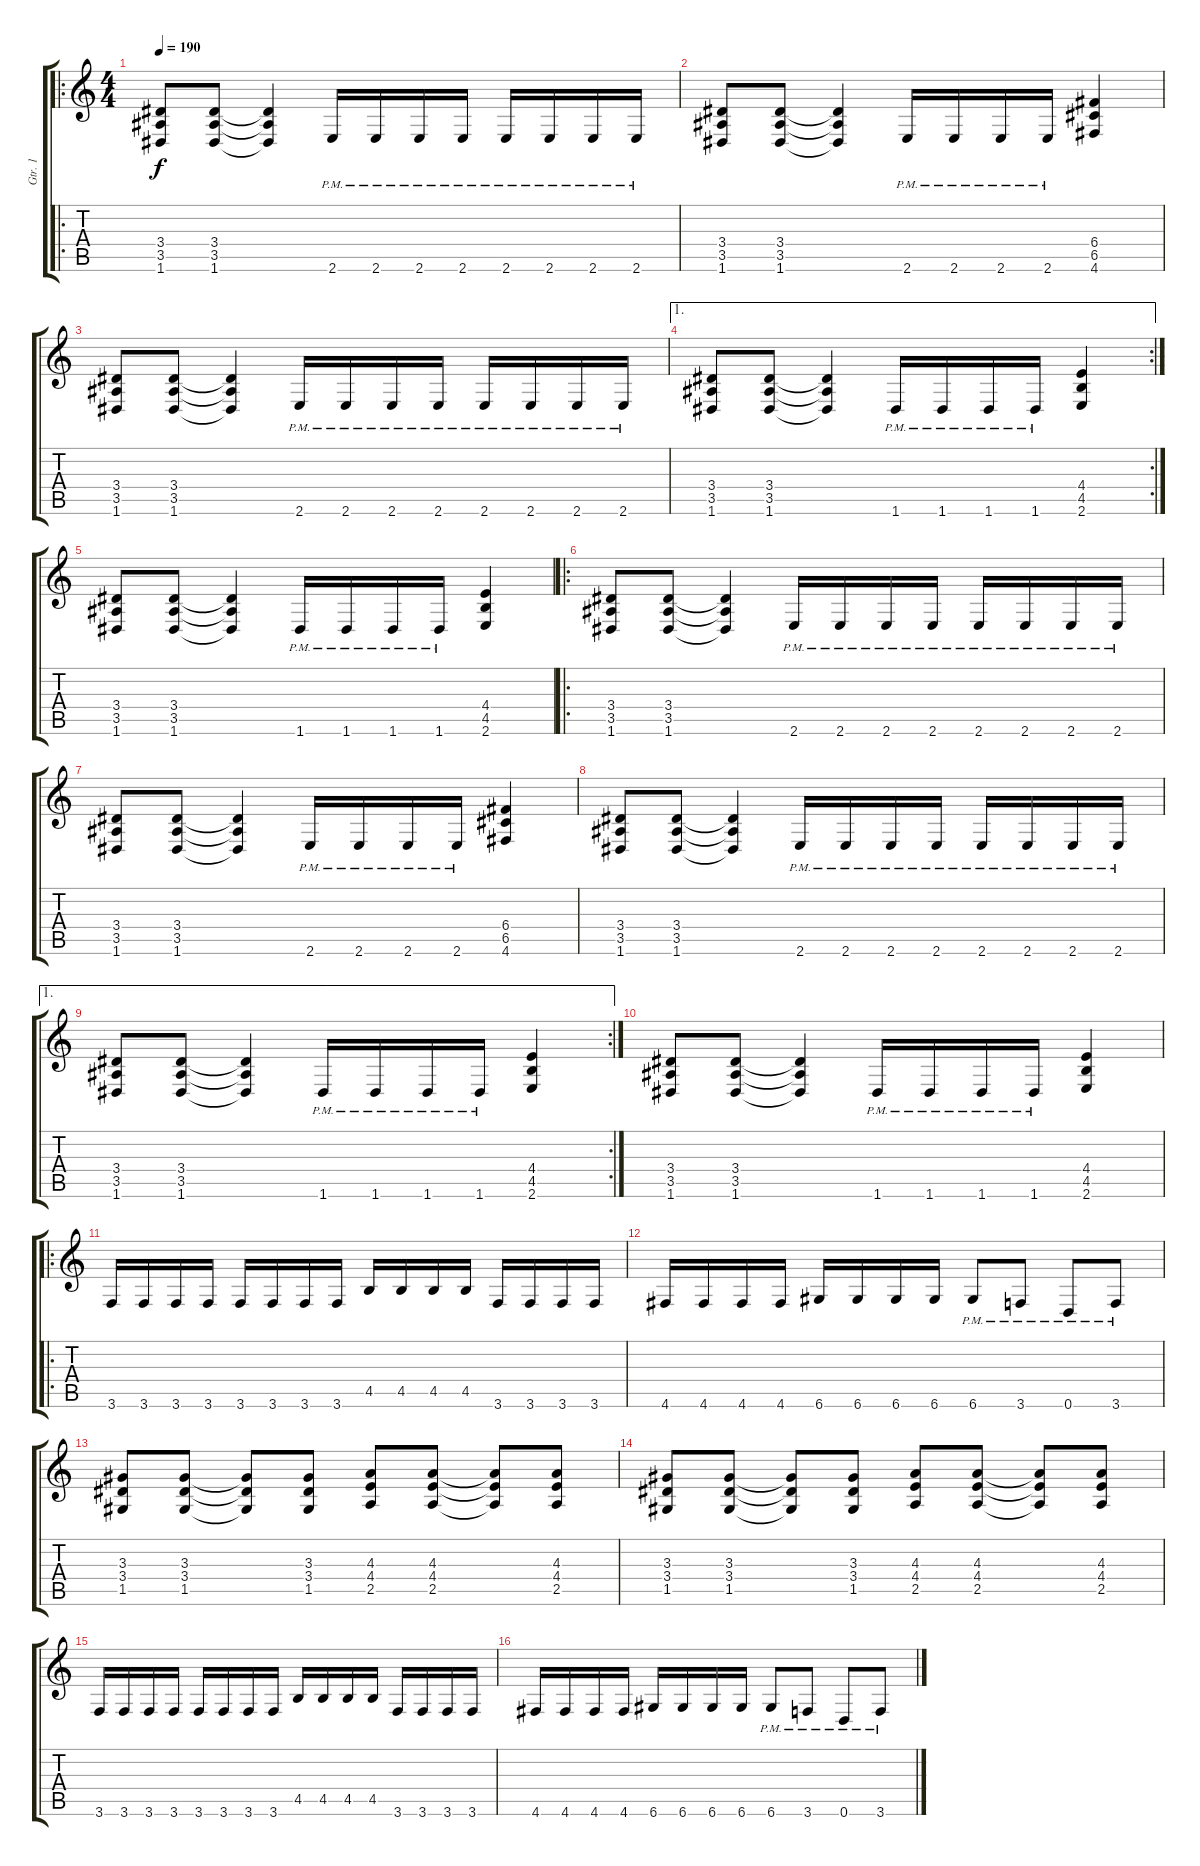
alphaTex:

\track ("Gtr. 1" "Gtr. 1") {instrument distortionguitar}
\staff {score tabs}
\tuning (D4 A3 F3 C3 G2 D2) {hide}
\ro
\ts (4 4)
\tempo 190
\clef g2
\ks c
(3.4 3.5 1.6).8{dy f instrument distortionguitar} (3.4 3.5 1.6).8 (3.4{t} 3.5{t} 1.6{t}).4 2.6{pm}.16 2.6{pm}.16 2.6{pm}.16 2.6{pm}.16 2.6{pm}.16 2.6{pm}.16 2.6{pm}.16 2.6{pm}.16 |
(3.4 3.5 1.6).8 (3.4 3.5 1.6).8 (3.4{t} 3.5{t} 1.6{t}).4 2.6{pm}.16 2.6{pm}.16 2.6{pm}.16 2.6{pm}.16 (6.4 6.5 4.6).4 |
(3.4 3.5 1.6).8 (3.4 3.5 1.6).8 (3.4{t} 3.5{t} 1.6{t}).4 2.6{pm}.16 2.6{pm}.16 2.6{pm}.16 2.6{pm}.16 2.6{pm}.16 2.6{pm}.16 2.6{pm}.16 2.6{pm}.16 |
\ae 1
\rc 2
(3.4 3.5 1.6).8 (3.4 3.5 1.6).8 (3.4{t} 3.5{t} 1.6{t}).4 1.6{pm}.16 1.6{pm}.16 1.6{pm}.16 1.6{pm}.16 (4.4 4.5 2.6).4 |
(3.4 3.5 1.6).8 (3.4 3.5 1.6).8 (3.4{t} 3.5{t} 1.6{t}).4 1.6{pm}.16 1.6{pm}.16 1.6{pm}.16 1.6{pm}.16 (4.4 4.5 2.6).4 |
\ro
(3.4 3.5 1.6).8 (3.4 3.5 1.6).8 (3.4{t} 3.5{t} 1.6{t}).4 2.6{pm}.16 2.6{pm}.16 2.6{pm}.16 2.6{pm}.16 2.6{pm}.16 2.6{pm}.16 2.6{pm}.16 2.6{pm}.16 |
(3.4 3.5 1.6).8 (3.4 3.5 1.6).8 (3.4{t} 3.5{t} 1.6{t}).4 2.6{pm}.16 2.6{pm}.16 2.6{pm}.16 2.6{pm}.16 (6.4 6.5 4.6).4 |
(3.4 3.5 1.6).8 (3.4 3.5 1.6).8 (3.4{t} 3.5{t} 1.6{t}).4 2.6{pm}.16 2.6{pm}.16 2.6{pm}.16 2.6{pm}.16 2.6{pm}.16 2.6{pm}.16 2.6{pm}.16 2.6{pm}.16 |
\ae 1
\rc 2
(3.4 3.5 1.6).8 (3.4 3.5 1.6).8 (3.4{t} 3.5{t} 1.6{t}).4 1.6{pm}.16 1.6{pm}.16 1.6{pm}.16 1.6{pm}.16 (4.4 4.5 2.6).4 |
(3.4 3.5 1.6).8 (3.4 3.5 1.6).8 (3.4{t} 3.5{t} 1.6{t}).4 1.6{pm}.16 1.6{pm}.16 1.6{pm}.16 1.6{pm}.16 (4.4 4.5 2.6).4 |
\ro
3.6.16 3.6.16 3.6.16 3.6.16 3.6.16 3.6.16 3.6.16 3.6.16 4.5.16 4.5.16 4.5.16 4.5.16 3.6.16 3.6.16 3.6.16 3.6.16 |
4.6.16 4.6.16 4.6.16 4.6.16 6.6.16 6.6.16 6.6.16 6.6.16 6.6{pm}.8 3.6{pm}.8 0.6{pm}.8 3.6{pm}.8 |
(3.3 3.4 1.5).8 (3.3 3.4 1.5).8 (3.3{t} 3.4{t} 1.5{t}).8 (3.3 3.4 1.5).8 (4.3 4.4 2.5).8 (4.3 4.4 2.5).8 (4.3{t} 4.4{t} 2.5{t}).8 (4.3 4.4 2.5).8 |
(3.3 3.4 1.5).8 (3.3 3.4 1.5).8 (3.3{t} 3.4{t} 1.5{t}).8 (3.3 3.4 1.5).8 (4.3 4.4 2.5).8 (4.3 4.4 2.5).8 (4.3{t} 4.4{t} 2.5{t}).8 (4.3 4.4 2.5).8 |
3.6.16 3.6.16 3.6.16 3.6.16 3.6.16 3.6.16 3.6.16 3.6.16 4.5.16 4.5.16 4.5.16 4.5.16 3.6.16 3.6.16 3.6.16 3.6.16 |
4.6.16 4.6.16 4.6.16 4.6.16 6.6.16 6.6.16 6.6.16 6.6.16 6.6{pm}.8 3.6{pm}.8 0.6{pm}.8 3.6{pm}.8
